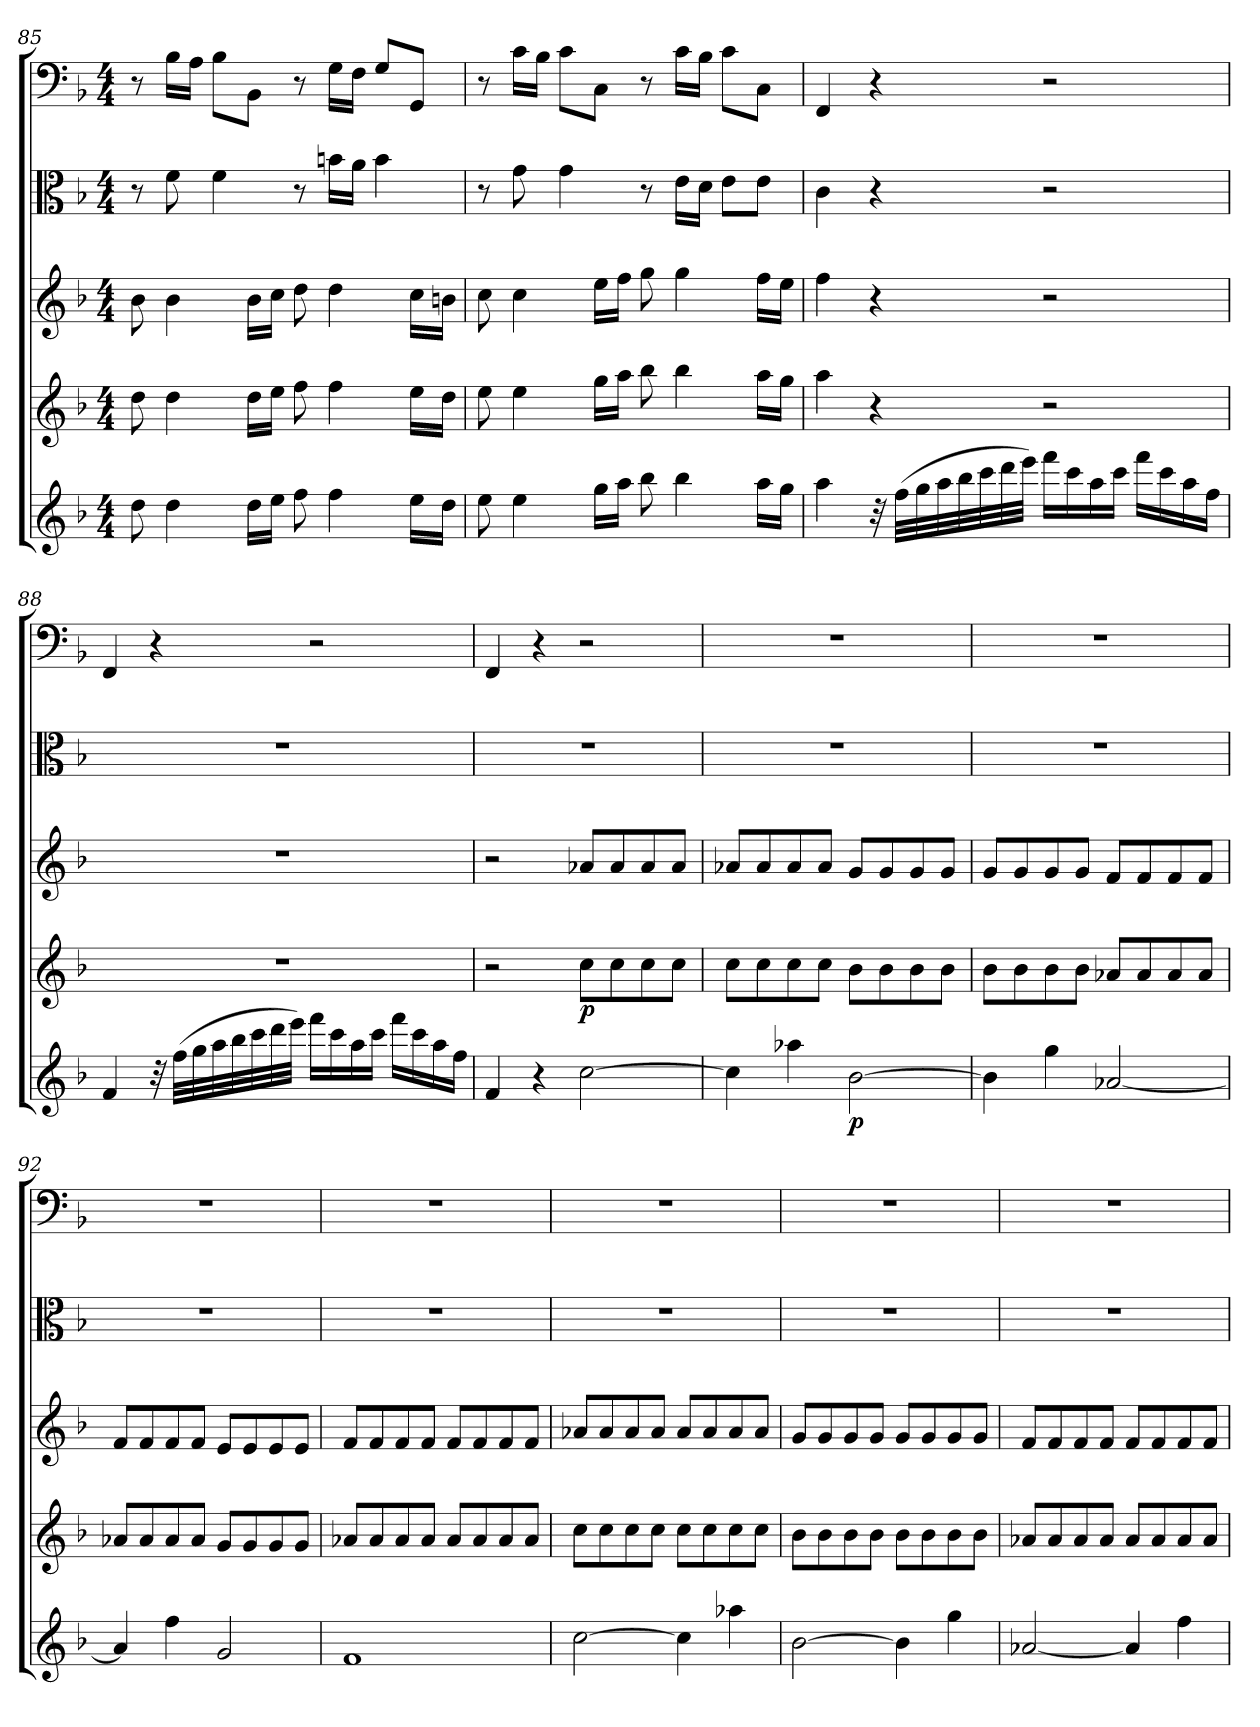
**kern	**dynam	**kern	**dynam	**kern	**kern	**kern
*part5	*part5	*part4	*part4	*part3	*part2	*part1
*staff5	*staff5	*staff4	*staff4	*staff3	*staff2	*staff1
*clefG2	*	*clefG2	*	*clefG2	*clefC3	*clefF4
*k[b-]	*	*k[b-]	*	*k[b-]	*k[b-]	*k[b-]
*F:	*	*F:	*	*F:	*F:	*F:
*M4/4	*	*M4/4	*	*M4/4	*M4/4	*M4/4
=85	=85	=85	=85	=85	=85	=85
8dd\	.	8dd\	.	8b-\	8r	8r
4dd\	.	4dd\	.	4b-\	8f\	16B-\LL
.	.	.	.	.	.	16A\JJ
.	.	.	.	.	4f\	8B-\L
16dd\LL	.	16dd\LL	.	16b-\LL	.	8BB-\J
16ee\JJ	.	16ee\JJ	.	16cc\JJ	.	.
8ff\	.	8ff\	.	8dd\	8r	8r
4ff\	.	4ff\	.	4dd\	16bn\LL	16G\LL
.	.	.	.	.	16a\JJ	16F\JJ
.	.	.	.	.	4b\	8G/L
16ee\LL	.	16ee\LL	.	16cc\LL	.	8GG/J
16dd\JJ	.	16dd\JJ	.	16bn\JJ	.	.
=86	=86	=86	=86	=86	=86	=86
8ee\	.	8ee\	.	8cc\	8r	8r
4ee\	.	4ee\	.	4cc\	8g\	16c\LL
.	.	.	.	.	.	16B-\JJ
.	.	.	.	.	4g\	8c\L
16gg\LL	.	16gg\LL	.	16ee\LL	.	8C\J
16aa\JJ	.	16aa\JJ	.	16ff\JJ	.	.
8bb-\	.	8bb-\	.	8gg\	8r	8r
4bb-\	.	4bb-\	.	4gg\	16e\LL	16c\LL
.	.	.	.	.	16d\JJ	16B-\JJ
.	.	.	.	.	8e\L	8c\L
16aa\LL	.	16aa\LL	.	16ff\LL	8e\J	8C\J
16gg\JJ	.	16gg\JJ	.	16ee\JJ	.	.
=87	=87	=87	=87	=87	=87	=87
4aa\	.	4aa\	.	4ff\	4c\	4FF/
32r	.	4r	.	4r	4r	4r
(32ff\LLL	.	.	.	.	.	.
32gg\	.	.	.	.	.	.
32aa\	.	.	.	.	.	.
32bb-\	.	.	.	.	.	.
32ccc\	.	.	.	.	.	.
32ddd\	.	.	.	.	.	.
32eee\JJJ)	.	.	.	.	.	.
16fff\LL	.	2r	.	2r	2r	2r
16ccc\	.	.	.	.	.	.
16aa\	.	.	.	.	.	.
16ccc\JJ	.	.	.	.	.	.
16fff\LL	.	.	.	.	.	.
16ccc\	.	.	.	.	.	.
16aa\	.	.	.	.	.	.
16ff\JJ	.	.	.	.	.	.
=88	=88	=88	=88	=88	=88	=88
4f/	.	1r	.	1r	1r	4FF/
32r	.	.	.	.	.	4r
(32ff\LLL	.	.	.	.	.	.
32gg\	.	.	.	.	.	.
32aa\	.	.	.	.	.	.
32bb-\	.	.	.	.	.	.
32ccc\	.	.	.	.	.	.
32ddd\	.	.	.	.	.	.
32eee\JJJ)	.	.	.	.	.	.
16fff\LL	.	.	.	.	.	2r
16ccc\	.	.	.	.	.	.
16aa\	.	.	.	.	.	.
16ccc\JJ	.	.	.	.	.	.
16fff\LL	.	.	.	.	.	.
16ccc\	.	.	.	.	.	.
16aa\	.	.	.	.	.	.
16ff\JJ	.	.	.	.	.	.
=89	=89	=89	=89	=89	=89	=89
4f/	.	2r	.	2r	1r	4FF/
4r	.	.	.	.	.	4r
[2cc\	.	8cc\L	p	8a-X/L	.	2r
.	.	8cc\	.	8a-/	.	.
.	.	8cc\	.	8a-/	.	.
.	.	8cc\J	.	8a-/J	.	.
=90	=90	=90	=90	=90	=90	=90
4cc\]	.	8cc\L	.	8a-X/L	1r	1r
.	.	8cc\	.	8a-/	.	.
4aa-X\	.	8cc\	.	8a-/	.	.
.	.	8cc\J	.	8a-/J	.	.
[2b-\	p	8b-\L	.	8g/L	.	.
.	.	8b-\	.	8g/	.	.
.	.	8b-\	.	8g/	.	.
.	.	8b-\J	.	8g/J	.	.
=91	=91	=91	=91	=91	=91	=91
4b-\]	.	8b-\L	.	8g/L	1r	1r
.	.	8b-\	.	8g/	.	.
4gg\	.	8b-\	.	8g/	.	.
.	.	8b-\J	.	8g/J	.	.
[2a-X/	.	8a-X/L	.	8f/L	.	.
.	.	8a-/	.	8f/	.	.
.	.	8a-/	.	8f/	.	.
.	.	8a-/J	.	8f/J	.	.
=92	=92	=92	=92	=92	=92	=92
4a-/]	.	8a-X/L	.	8f/L	1r	1r
.	.	8a-/	.	8f/	.	.
4ff\	.	8a-/	.	8f/	.	.
.	.	8a-/J	.	8f/J	.	.
2g/	.	8g/L	.	8e/L	.	.
.	.	8g/	.	8e/	.	.
.	.	8g/	.	8e/	.	.
.	.	8g/J	.	8e/J	.	.
=93	=93	=93	=93	=93	=93	=93
1f/	.	8a-X/L	.	8f/L	1r	1r
.	.	8a-/	.	8f/	.	.
.	.	8a-/	.	8f/	.	.
.	.	8a-/J	.	8f/J	.	.
.	.	8a-/L	.	8f/L	.	.
.	.	8a-/	.	8f/	.	.
.	.	8a-/	.	8f/	.	.
.	.	8a-/J	.	8f/J	.	.
=94	=94	=94	=94	=94	=94	=94
[2cc\	.	8cc\L	.	8a-X/L	1r	1r
.	.	8cc\	.	8a-/	.	.
.	.	8cc\	.	8a-/	.	.
.	.	8cc\J	.	8a-/J	.	.
4cc\]	.	8cc\L	.	8a-/L	.	.
.	.	8cc\	.	8a-/	.	.
4aa-X\	.	8cc\	.	8a-/	.	.
.	.	8cc\J	.	8a-/J	.	.
=95	=95	=95	=95	=95	=95	=95
[2b-\	.	8b-\L	.	8g/L	1r	1r
.	.	8b-\	.	8g/	.	.
.	.	8b-\	.	8g/	.	.
.	.	8b-\J	.	8g/J	.	.
4b-\]	.	8b-\L	.	8g/L	.	.
.	.	8b-\	.	8g/	.	.
4gg\	.	8b-\	.	8g/	.	.
.	.	8b-\J	.	8g/J	.	.
=96	=96	=96	=96	=96	=96	=96
[2a-X/	.	8a-X/L	.	8f/L	1r	1r
.	.	8a-/	.	8f/	.	.
.	.	8a-/	.	8f/	.	.
.	.	8a-/J	.	8f/J	.	.
4a-/]	.	8a-/L	.	8f/L	.	.
.	.	8a-/	.	8f/	.	.
4ff\	.	8a-/	.	8f/	.	.
.	.	8a-/J	.	8f/J	.	.
=	=	=	=	=	=	=
*-	*-	*-	*-	*-	*-	*-
